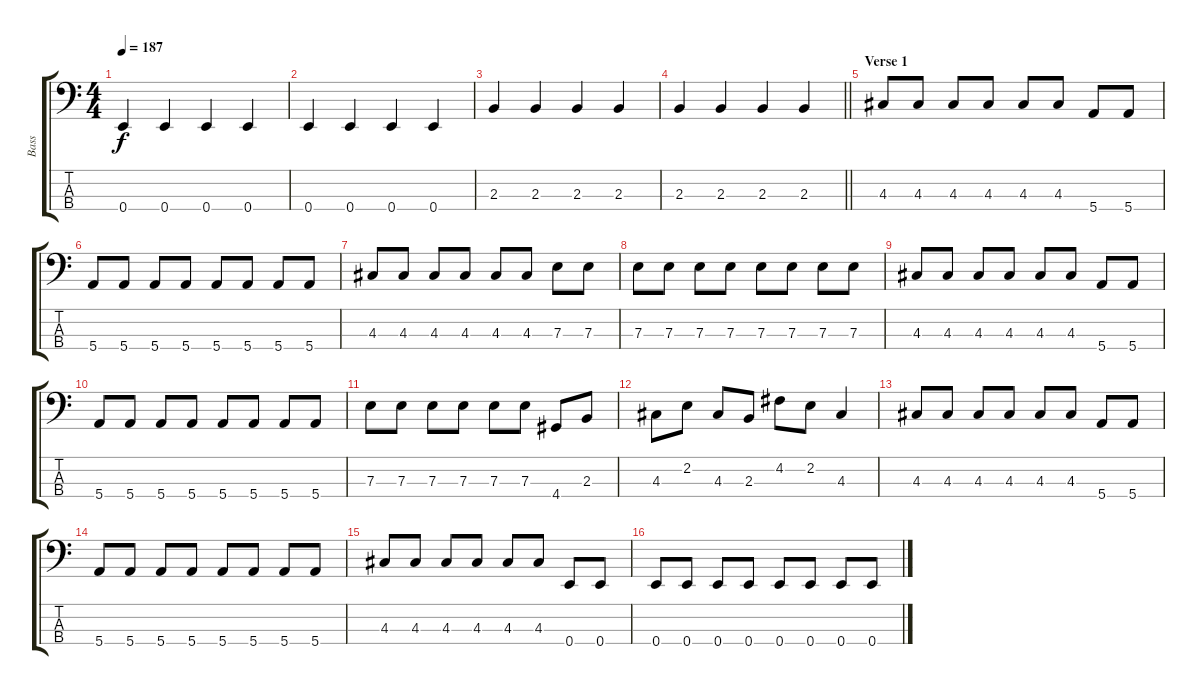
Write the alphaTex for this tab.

\track ("Bass" "Bass") {instrument electricbassfinger}
\staff {score tabs}
\tuning (G2 D2 A1 E1) {hide}
\ts (4 4)
\tempo 187
\clef f4
\ks c
0.4.4{dy f} 0.4.4 0.4.4 0.4.4 |
0.4.4 0.4.4 0.4.4 0.4.4 |
2.3.4 2.3.4 2.3.4 2.3.4 |
\barLineRight lightlight
2.3.4 2.3.4 2.3.4 2.3.4 |
\section ("" "Verse 1")
4.3.8 4.3.8 4.3.8 4.3.8 4.3.8 4.3.8 5.4.8 5.4.8 |
5.4.8 5.4.8 5.4.8 5.4.8 5.4.8 5.4.8 5.4.8 5.4.8 |
4.3.8 4.3.8 4.3.8 4.3.8 4.3.8 4.3.8 7.3.8 7.3.8 |
7.3.8 7.3.8 7.3.8 7.3.8 7.3.8 7.3.8 7.3.8 7.3.8 |
4.3.8 4.3.8 4.3.8 4.3.8 4.3.8 4.3.8 5.4.8 5.4.8 |
5.4.8 5.4.8 5.4.8 5.4.8 5.4.8 5.4.8 5.4.8 5.4.8 |
7.3.8 7.3.8 7.3.8 7.3.8 7.3.8 7.3.8 4.4.8 2.3.8 |
4.3.8 2.2.8 4.3.8 2.3.8 4.2.8 2.2.8 4.3.4 |
4.3.8 4.3.8 4.3.8 4.3.8 4.3.8 4.3.8 5.4.8 5.4.8 |
5.4.8 5.4.8 5.4.8 5.4.8 5.4.8 5.4.8 5.4.8 5.4.8 |
4.3.8 4.3.8 4.3.8 4.3.8 4.3.8 4.3.8 0.4.8 0.4.8 |
0.4.8 0.4.8 0.4.8 0.4.8 0.4.8 0.4.8 0.4.8 0.4.8
